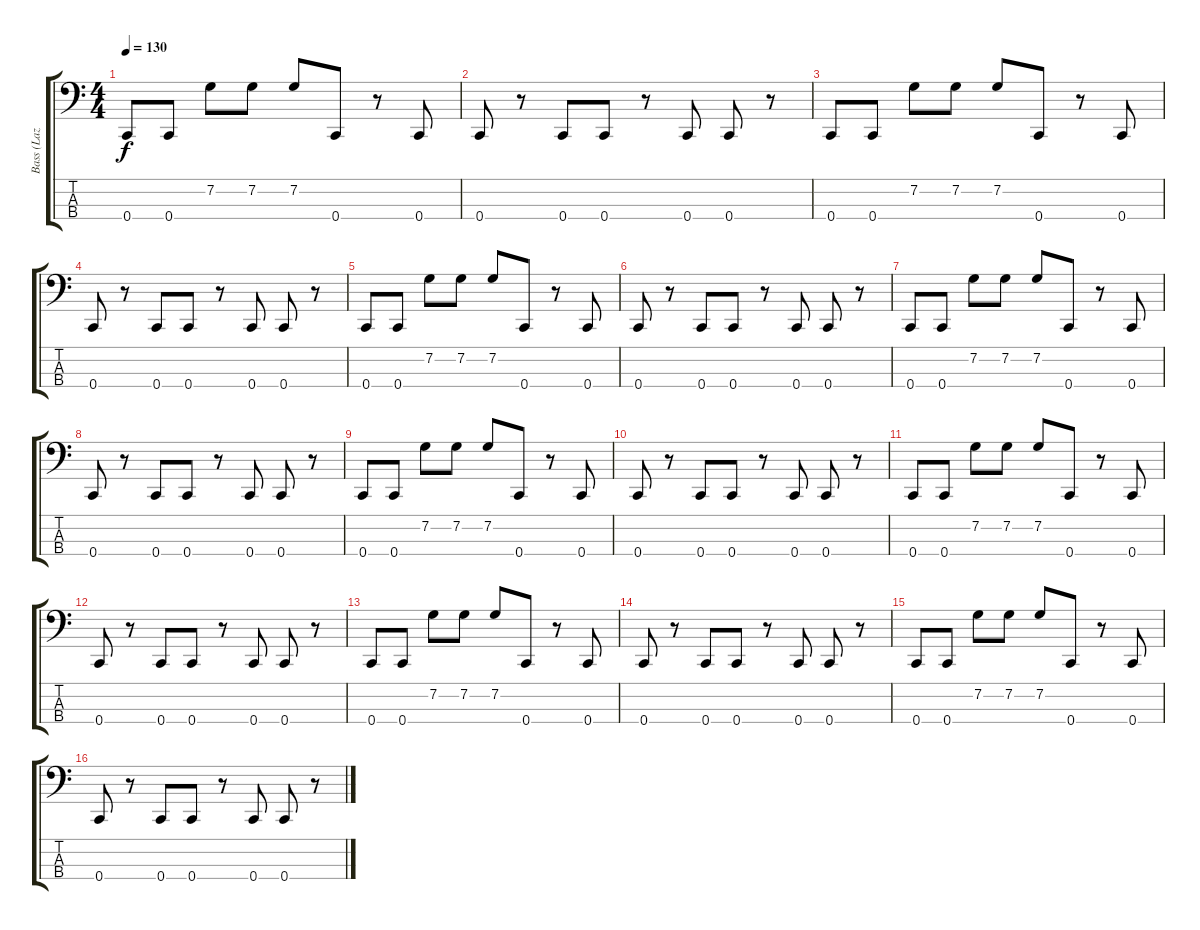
\track ("Bass (Laz Piña)" "Bass (Laz ") {instrument electricbasspick}
\staff {score tabs}
\tuning (F2 C2 G2 C1) {hide}
\ts (4 4)
\tempo 130
\clef f4
\ks c
0.4.8{dy f} 0.4.8 7.2.8 7.2.8 7.2.8 0.4.8 r.8 0.4.8 |
0.4.8 r.8 0.4.8 0.4.8 r.8 0.4.8 0.4.8 r.8 |
0.4.8 0.4.8 7.2.8 7.2.8 7.2.8 0.4.8 r.8 0.4.8 |
0.4.8 r.8 0.4.8 0.4.8 r.8 0.4.8 0.4.8 r.8 |
0.4.8 0.4.8 7.2.8 7.2.8 7.2.8 0.4.8 r.8 0.4.8 |
0.4.8 r.8 0.4.8 0.4.8 r.8 0.4.8 0.4.8 r.8 |
0.4.8 0.4.8 7.2.8 7.2.8 7.2.8 0.4.8 r.8 0.4.8 |
0.4.8 r.8 0.4.8 0.4.8 r.8 0.4.8 0.4.8 r.8 |
0.4.8 0.4.8 7.2.8 7.2.8 7.2.8 0.4.8 r.8 0.4.8 |
0.4.8 r.8 0.4.8 0.4.8 r.8 0.4.8 0.4.8 r.8 |
0.4.8 0.4.8 7.2.8 7.2.8 7.2.8 0.4.8 r.8 0.4.8 |
0.4.8 r.8 0.4.8 0.4.8 r.8 0.4.8 0.4.8 r.8 |
0.4.8 0.4.8 7.2.8 7.2.8 7.2.8 0.4.8 r.8 0.4.8 |
0.4.8 r.8 0.4.8 0.4.8 r.8 0.4.8 0.4.8 r.8 |
0.4.8 0.4.8 7.2.8 7.2.8 7.2.8 0.4.8 r.8 0.4.8 |
0.4.8 r.8 0.4.8 0.4.8 r.8 0.4.8 0.4.8 r.8
